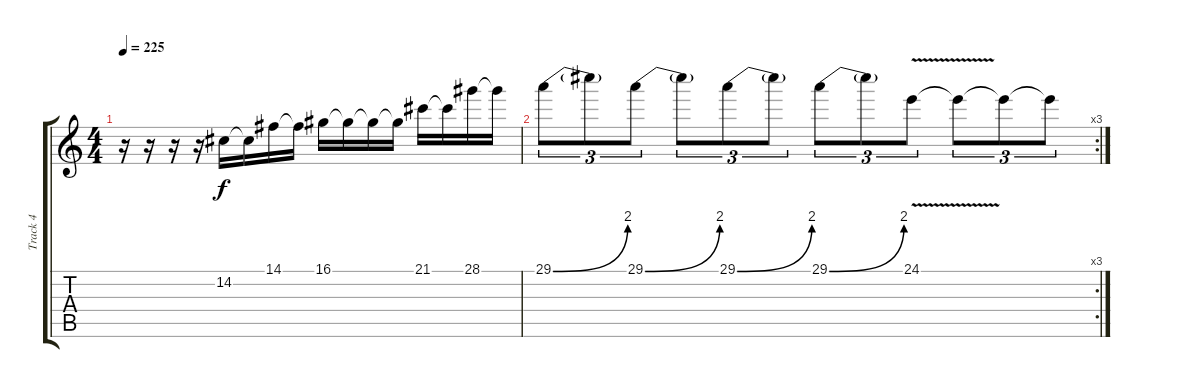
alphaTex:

\track ("Track 4" "Track 4") {instrument stringensemble1}
\staff {score tabs}
\tuning (E4 B3 G3 D3 A2 E2) {hide}
\ts (4 4)
\tempo 225
\clef g2
\ks c
r.16{dy f} r.16 r.16 r.16 14.2.16 14.2{t}.16 14.1.16 14.1{t}.16 16.1.16 16.1{t}.16 16.1{t}.16 16.1{t}.16 21.1.16 21.1{t}.16 28.1.16 28.1{t}.16 |
\rc 3
29.1{be (bend 0 0 60 8)}.8{tu (3 2)} 29.1{t}.8{tu (3 2)} 29.1{be (bend 0 0 60 8)}.8{tu (3 2)} 29.1{t}.8{tu (3 2)} 29.1{be (bend 0 0 60 8)}.8{tu (3 2)} 29.1{t}.8{tu (3 2)} 29.1{be (bend 0 0 60 8)}.8{tu (3 2)} 29.1{t}.8{tu (3 2)} 24.1{v}.8{tu (3 2)} 24.1{t}.8{tu (3 2)} 24.1{t}.8{tu (3 2)} 24.1{t}.8{tu (3 2)}
